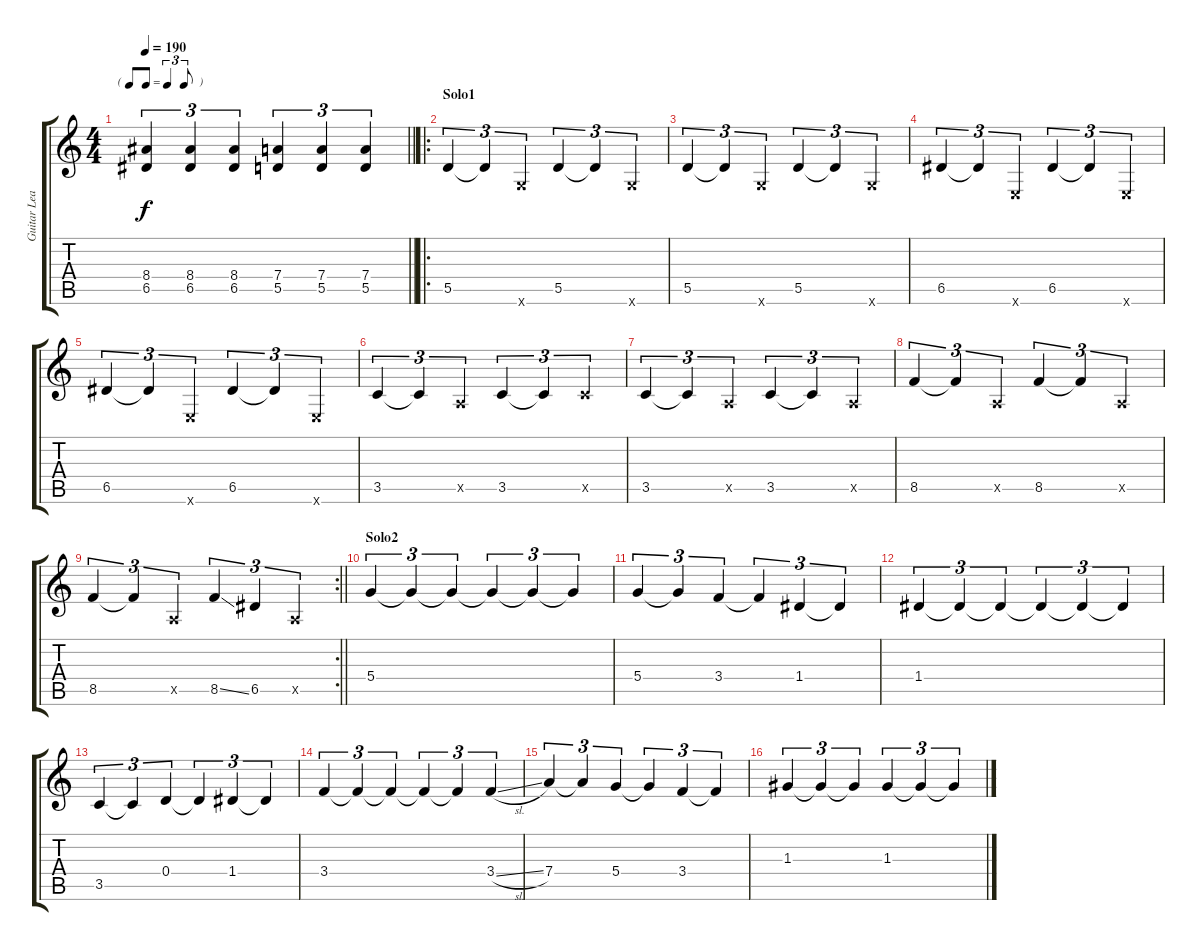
\track ("Guitar Lead" "Guitar Lea") {instrument distortionguitar}
\staff {score tabs}
\tuning (E4 B3 G3 D3 A2 E2) {hide}
\ts (4 4)
\tf triplet8th
\tempo 190
\clef g2
\barLineRight lightlight
\ks c
(8.4 6.5).4{tu (3 2) dy f} (8.4 6.5).4{tu (3 2)} (8.4 6.5).4{tu (3 2)} (7.4 5.5).4{tu (3 2)} (7.4 5.5).4{tu (3 2)} (7.4 5.5).4{tu (3 2)} |
\ro
\section ("" "Solo1")
5.5.4{tu (3 2) balance 8 instrument electricguitarclean} 5.5{t}.4{tu (3 2)} 3.6{x}.4{tu (3 2)} 5.5.4{tu (3 2)} 5.5{t}.4{tu (3 2)} 3.6{x}.4{tu (3 2)} |
5.5.4{tu (3 2)} 5.5{t}.4{tu (3 2)} 3.6{x}.4{tu (3 2)} 5.5.4{tu (3 2)} 5.5{t}.4{tu (3 2)} 3.6{x}.4{tu (3 2)} |
6.5.4{tu (3 2)} 6.5{t}.4{tu (3 2)} 0.6{x}.4{tu (3 2)} 6.5.4{tu (3 2)} 6.5{t}.4{tu (3 2)} 0.6{x}.4{tu (3 2)} |
6.5.4{tu (3 2)} 6.5{t}.4{tu (3 2)} 0.6{x}.4{tu (3 2)} 6.5.4{tu (3 2)} 6.5{t}.4{tu (3 2)} 0.6{x}.4{tu (3 2)} |
3.5.4{tu (3 2)} 3.5{t}.4{tu (3 2)} 0.5{x}.4{tu (3 2)} 3.5.4{tu (3 2)} 3.5{t}.4{tu (3 2)} 3.5{x}.4{tu (3 2)} |
3.5.4{tu (3 2)} 3.5{t}.4{tu (3 2)} 0.5{x}.4{tu (3 2)} 3.5.4{tu (3 2)} 3.5{t}.4{tu (3 2)} 0.5{x}.4{tu (3 2)} |
8.5.4{tu (3 2)} 8.5{t}.4{tu (3 2)} 0.5{x}.4{tu (3 2)} 8.5.4{tu (3 2)} 8.5{t}.4{tu (3 2)} 0.5{x}.4{tu (3 2)} |
\rc 2
\barLineRight lightlight
8.5.4{tu (3 2)} 8.5{t}.4{tu (3 2)} 0.5{x}.4{tu (3 2)} 8.5{ss}.4{tu (3 2)} 6.5.4{tu (3 2)} 0.5{x}.4{tu (3 2)} |
\section ("" "Solo2")
5.4.4{tu (3 2) volume 14 balance 0 instrument distortionguitar} 5.4{t}.4{tu (3 2)} 5.4{t}.4{tu (3 2)} 5.4{t}.4{tu (3 2)} 5.4{t}.4{tu (3 2)} 5.4{t}.4{tu (3 2)} |
5.4.4{tu (3 2)} 5.4{t}.4{tu (3 2)} 3.4.4{tu (3 2)} 3.4{t}.4{tu (3 2)} 1.4.4{tu (3 2)} 1.4{t}.4{tu (3 2)} |
1.4.4{tu (3 2)} 1.4{t}.4{tu (3 2)} 1.4{t}.4{tu (3 2)} 1.4{t}.4{tu (3 2)} 1.4{t}.4{tu (3 2)} 1.4{t}.4{tu (3 2)} |
3.5.4{tu (3 2)} 3.5{t}.4{tu (3 2)} 0.4.4{tu (3 2)} 0.4{t}.4{tu (3 2)} 1.4.4{tu (3 2)} 1.4{t}.4{tu (3 2)} |
3.4.4{tu (3 2)} 3.4{t}.4{tu (3 2)} 3.4{t}.4{tu (3 2)} 3.4{t}.4{tu (3 2)} 3.4{t}.4{tu (3 2)} 3.4{sl}.4{tu (3 2)} |
7.4.4{tu (3 2)} 7.4{t}.4{tu (3 2)} 5.4.4{tu (3 2)} 5.4{t}.4{tu (3 2)} 3.4.4{tu (3 2)} 3.4{t}.4{tu (3 2)} |
1.3.4{tu (3 2)} 1.3{t}.4{tu (3 2)} 1.3{t}.4{tu (3 2)} 1.3.4{tu (3 2)} 1.3{t}.4{tu (3 2)} 1.3{t}.4{tu (3 2)}
